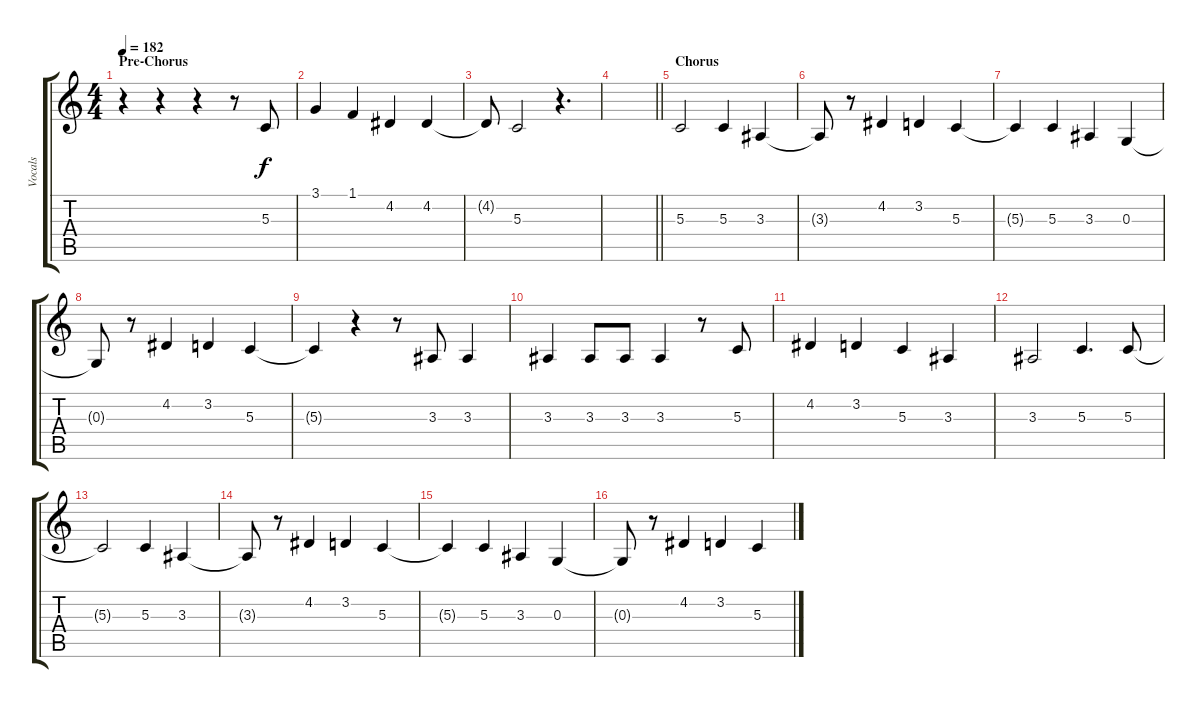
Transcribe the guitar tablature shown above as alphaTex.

\track ("Vocals" "Vocals") {instrument altosax}
\staff {score tabs}
\tuning (E4 B3 G3 D3 A2 E2) {hide}
\ts (4 4)
\section ("" "Pre-Chorus")
\tempo 182
\clef g2
\ks c
r.4{dy f} r.4 r.4 r.8 5.3.8 |
3.1.4 1.1.4 4.2.4 4.2.4 |
4.2{t}.8 5.3.2 r.4{d} |
\barLineRight lightlight
|
\section ("" "Chorus")
5.3.2 5.3.4 3.3.4 |
3.3{t}.8 r.8 4.2.4 3.2.4 5.3.4 |
5.3{t}.4 5.3.4 3.3.4 0.3.4 |
0.3{t}.8 r.8 4.2.4 3.2.4 5.3.4 |
5.3{t}.4 r.4 r.8 3.3.8 3.3.4 |
3.3.4 3.3.8 3.3.8 3.3.4 r.8 5.3.8 |
4.2.4 3.2.4 5.3.4 3.3.4 |
3.3.2 5.3.4{d} 5.3.8 |
5.3{t}.2 5.3.4 3.3.4 |
3.3{t}.8 r.8 4.2.4 3.2.4 5.3.4 |
5.3{t}.4 5.3.4 3.3.4 0.3.4 |
0.3{t}.8 r.8 4.2.4 3.2.4 5.3.4
